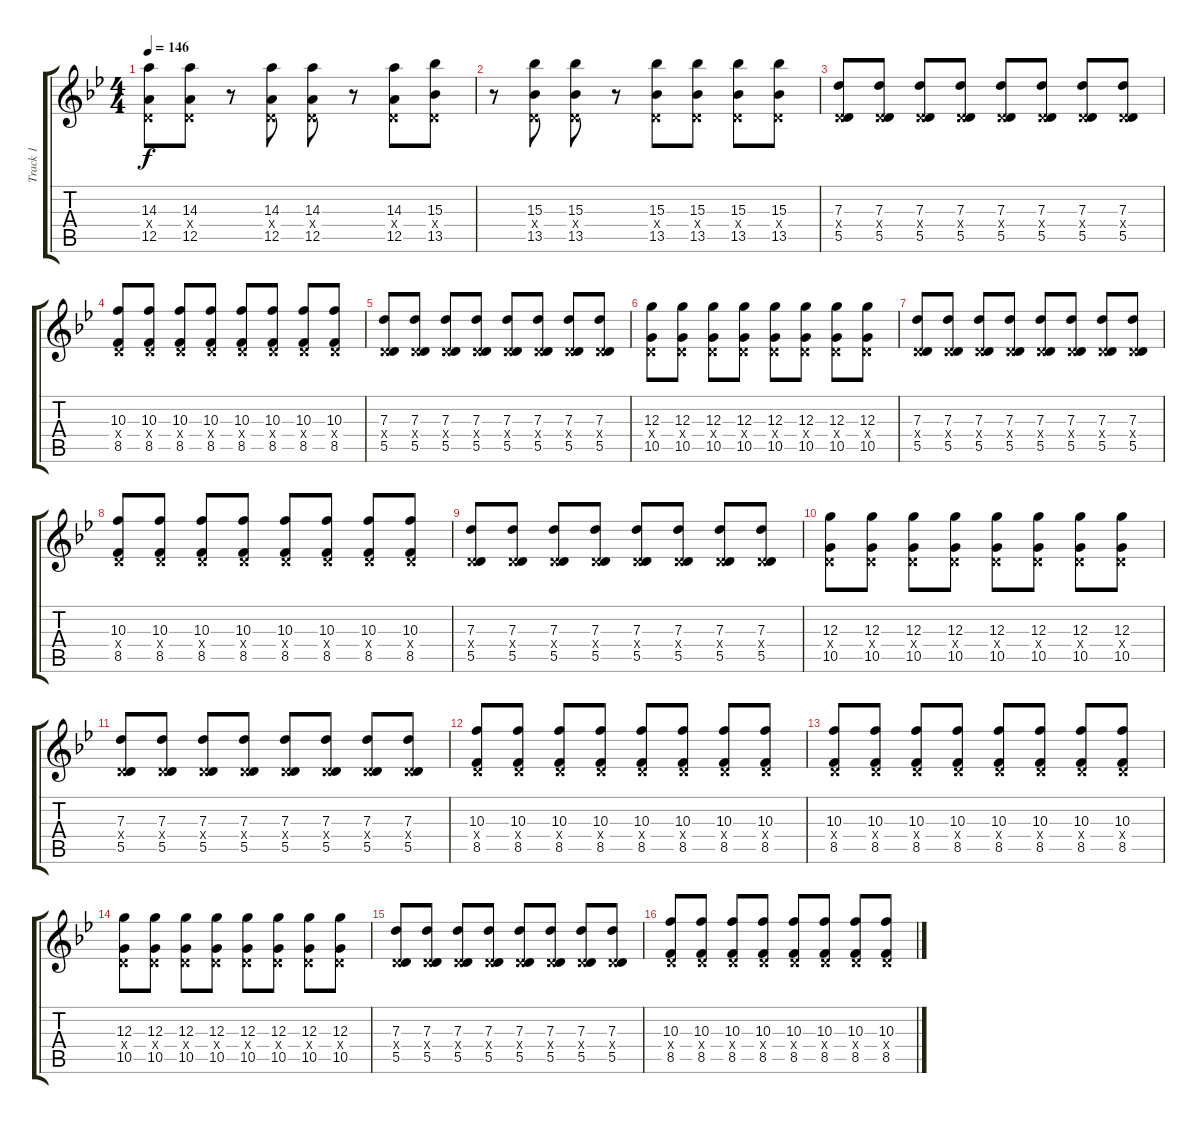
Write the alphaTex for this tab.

\track ("Track 1" "Track 1") {instrument distortionguitar}
\staff {score tabs}
\tuning (E4 B3 G3 D3 A2 D2) {hide}
\ts (4 4)
\tempo 146
\clef g2
\ks bb
(14.3 0.4{x} 12.5).8{dy f} (14.3 0.4{x} 12.5).8 r.8 (14.3 0.4{x} 12.5).8 (14.3 0.4{x} 12.5).8 r.8 (14.3 0.4{x} 12.5).8 (15.3 0.4{x} 13.5).8 |
r.8 (15.3 0.4{x} 13.5).8 (15.3 0.4{x} 13.5).8 r.8 (15.3 0.4{x} 13.5).8 (15.3 0.4{x} 13.5).8 (15.3 0.4{x} 13.5).8 (15.3 0.4{x} 13.5).8 |
(7.3 0.4{x} 5.5).8 (7.3 0.4{x} 5.5).8 (7.3 0.4{x} 5.5).8 (7.3 0.4{x} 5.5).8 (7.3 0.4{x} 5.5).8 (7.3 0.4{x} 5.5).8 (7.3 0.4{x} 5.5).8 (7.3 0.4{x} 5.5).8 |
(10.3 0.4{x} 8.5).8 (10.3 0.4{x} 8.5).8 (10.3 0.4{x} 8.5).8 (10.3 0.4{x} 8.5).8 (10.3 0.4{x} 8.5).8 (10.3 0.4{x} 8.5).8 (10.3 0.4{x} 8.5).8 (10.3 0.4{x} 8.5).8 |
(7.3 0.4{x} 5.5).8 (7.3 0.4{x} 5.5).8 (7.3 0.4{x} 5.5).8 (7.3 0.4{x} 5.5).8 (7.3 0.4{x} 5.5).8 (7.3 0.4{x} 5.5).8 (7.3 0.4{x} 5.5).8 (7.3 0.4{x} 5.5).8 |
(12.3 0.4{x} 10.5).8 (12.3 0.4{x} 10.5).8 (12.3 0.4{x} 10.5).8 (12.3 0.4{x} 10.5).8 (12.3 0.4{x} 10.5).8 (12.3 0.4{x} 10.5).8 (12.3 0.4{x} 10.5).8 (12.3 0.4{x} 10.5).8 |
(7.3 0.4{x} 5.5).8 (7.3 0.4{x} 5.5).8 (7.3 0.4{x} 5.5).8 (7.3 0.4{x} 5.5).8 (7.3 0.4{x} 5.5).8 (7.3 0.4{x} 5.5).8 (7.3 0.4{x} 5.5).8 (7.3 0.4{x} 5.5).8 |
(10.3 0.4{x} 8.5).8 (10.3 0.4{x} 8.5).8 (10.3 0.4{x} 8.5).8 (10.3 0.4{x} 8.5).8 (10.3 0.4{x} 8.5).8 (10.3 0.4{x} 8.5).8 (10.3 0.4{x} 8.5).8 (10.3 0.4{x} 8.5).8 |
(7.3 0.4{x} 5.5).8 (7.3 0.4{x} 5.5).8 (7.3 0.4{x} 5.5).8 (7.3 0.4{x} 5.5).8 (7.3 0.4{x} 5.5).8 (7.3 0.4{x} 5.5).8 (7.3 0.4{x} 5.5).8 (7.3 0.4{x} 5.5).8 |
(12.3 0.4{x} 10.5).8 (12.3 0.4{x} 10.5).8 (12.3 0.4{x} 10.5).8 (12.3 0.4{x} 10.5).8 (12.3 0.4{x} 10.5).8 (12.3 0.4{x} 10.5).8 (12.3 0.4{x} 10.5).8 (12.3 0.4{x} 10.5).8 |
(7.3 0.4{x} 5.5).8 (7.3 0.4{x} 5.5).8 (7.3 0.4{x} 5.5).8 (7.3 0.4{x} 5.5).8 (7.3 0.4{x} 5.5).8 (7.3 0.4{x} 5.5).8 (7.3 0.4{x} 5.5).8 (7.3 0.4{x} 5.5).8 |
(10.3 0.4{x} 8.5).8 (10.3 0.4{x} 8.5).8 (10.3 0.4{x} 8.5).8 (10.3 0.4{x} 8.5).8 (10.3 0.4{x} 8.5).8 (10.3 0.4{x} 8.5).8 (10.3 0.4{x} 8.5).8 (10.3 0.4{x} 8.5).8 |
(10.3 0.4{x} 8.5).8 (10.3 0.4{x} 8.5).8 (10.3 0.4{x} 8.5).8 (10.3 0.4{x} 8.5).8 (10.3 0.4{x} 8.5).8 (10.3 0.4{x} 8.5).8 (10.3 0.4{x} 8.5).8 (10.3 0.4{x} 8.5).8 |
(12.3 0.4{x} 10.5).8 (12.3 0.4{x} 10.5).8 (12.3 0.4{x} 10.5).8 (12.3 0.4{x} 10.5).8 (12.3 0.4{x} 10.5).8 (12.3 0.4{x} 10.5).8 (12.3 0.4{x} 10.5).8 (12.3 0.4{x} 10.5).8 |
(7.3 0.4{x} 5.5).8 (7.3 0.4{x} 5.5).8 (7.3 0.4{x} 5.5).8 (7.3 0.4{x} 5.5).8 (7.3 0.4{x} 5.5).8 (7.3 0.4{x} 5.5).8 (7.3 0.4{x} 5.5).8 (7.3 0.4{x} 5.5).8 |
(10.3 0.4{x} 8.5).8 (10.3 0.4{x} 8.5).8 (10.3 0.4{x} 8.5).8 (10.3 0.4{x} 8.5).8 (10.3 0.4{x} 8.5).8 (10.3 0.4{x} 8.5).8 (10.3 0.4{x} 8.5).8 (10.3 0.4{x} 8.5).8
